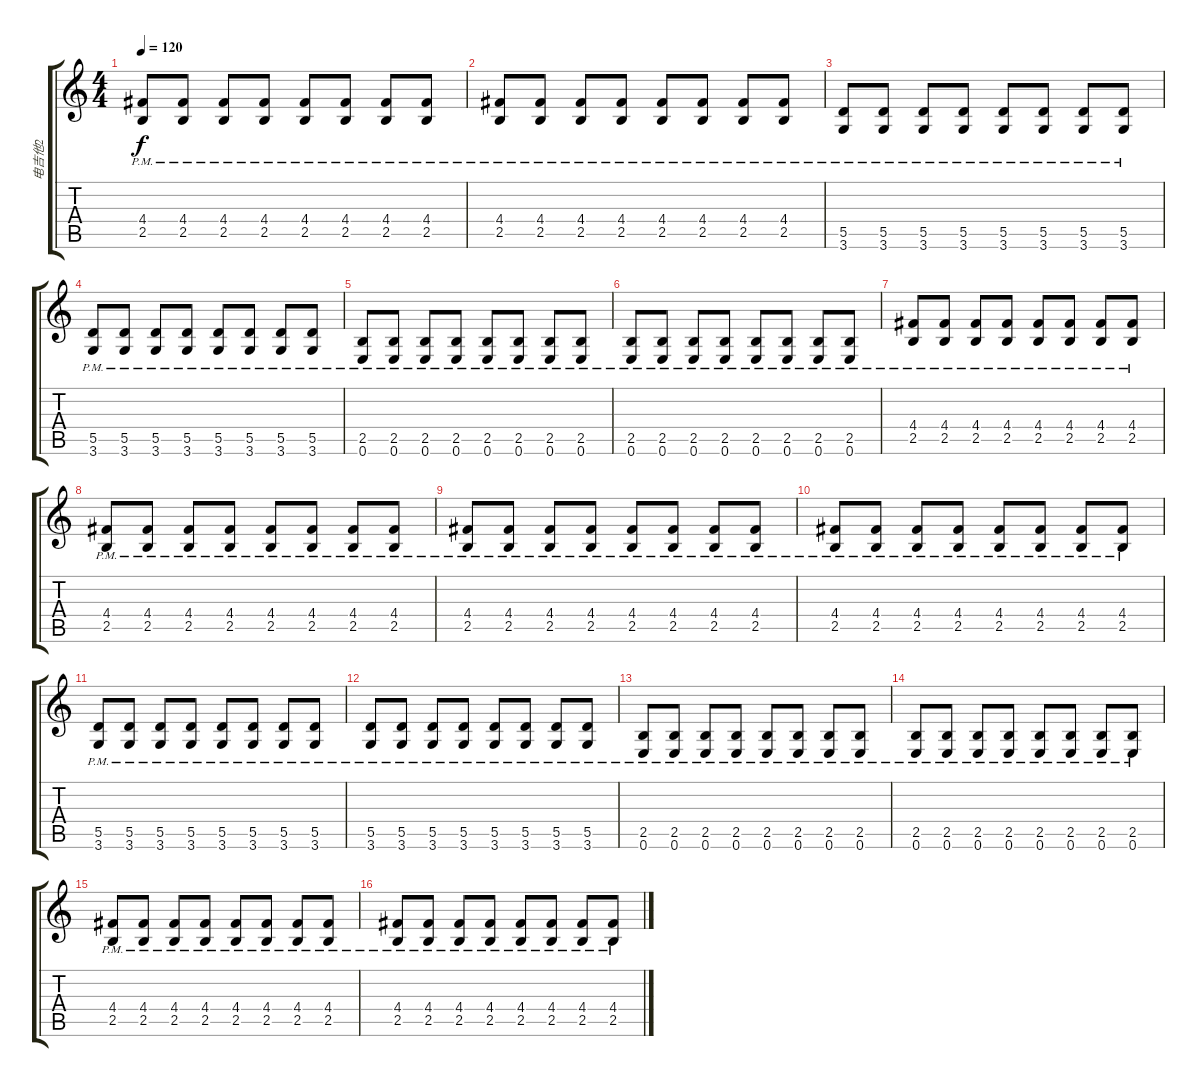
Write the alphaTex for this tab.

\track ("电吉他2" "电吉他2") {instrument distortionguitar}
\staff {score tabs}
\tuning (E4 B3 G3 D3 A2 E2) {hide}
\ts (4 4)
\tempo 120
\clef g2
\ks c
(4.4{pm} 2.5{pm}).8{dy f} (4.4{pm} 2.5{pm}).8 (4.4{pm} 2.5{pm}).8 (4.4{pm} 2.5{pm}).8 (4.4{pm} 2.5{pm}).8 (4.4{pm} 2.5{pm}).8 (4.4{pm} 2.5{pm}).8 (4.4{pm} 2.5{pm}).8 |
(4.4{pm} 2.5{pm}).8 (4.4{pm} 2.5{pm}).8 (4.4{pm} 2.5{pm}).8 (4.4{pm} 2.5{pm}).8 (4.4{pm} 2.5{pm}).8 (4.4{pm} 2.5{pm}).8 (4.4{pm} 2.5{pm}).8 (4.4{pm} 2.5{pm}).8 |
(5.5{pm} 3.6{pm}).8 (5.5{pm} 3.6{pm}).8 (5.5{pm} 3.6{pm}).8 (5.5{pm} 3.6{pm}).8 (5.5{pm} 3.6{pm}).8 (5.5{pm} 3.6{pm}).8 (5.5{pm} 3.6{pm}).8 (5.5{pm} 3.6{pm}).8 |
(5.5{pm} 3.6{pm}).8 (5.5{pm} 3.6{pm}).8 (5.5{pm} 3.6{pm}).8 (5.5{pm} 3.6{pm}).8 (5.5{pm} 3.6{pm}).8 (5.5{pm} 3.6{pm}).8 (5.5{pm} 3.6{pm}).8 (5.5{pm} 3.6{pm}).8 |
(2.5{pm} 0.6{pm}).8 (2.5{pm} 0.6{pm}).8 (2.5{pm} 0.6{pm}).8 (2.5{pm} 0.6{pm}).8 (2.5{pm} 0.6{pm}).8 (2.5{pm} 0.6{pm}).8 (2.5{pm} 0.6{pm}).8 (2.5{pm} 0.6{pm}).8 |
(2.5{pm} 0.6{pm}).8 (2.5{pm} 0.6{pm}).8 (2.5{pm} 0.6{pm}).8 (2.5{pm} 0.6{pm}).8 (2.5{pm} 0.6{pm}).8 (2.5{pm} 0.6{pm}).8 (2.5{pm} 0.6{pm}).8 (2.5{pm} 0.6{pm}).8 |
(4.4{pm} 2.5{pm}).8 (4.4{pm} 2.5{pm}).8 (4.4{pm} 2.5{pm}).8 (4.4{pm} 2.5{pm}).8 (4.4{pm} 2.5{pm}).8 (4.4{pm} 2.5{pm}).8 (4.4{pm} 2.5{pm}).8 (4.4{pm} 2.5{pm}).8 |
(4.4{pm} 2.5{pm}).8 (4.4{pm} 2.5{pm}).8 (4.4{pm} 2.5{pm}).8 (4.4{pm} 2.5{pm}).8 (4.4{pm} 2.5{pm}).8 (4.4{pm} 2.5{pm}).8 (4.4{pm} 2.5{pm}).8 (4.4{pm} 2.5{pm}).8 |
(4.4{pm} 2.5{pm}).8 (4.4{pm} 2.5{pm}).8 (4.4{pm} 2.5{pm}).8 (4.4{pm} 2.5{pm}).8 (4.4{pm} 2.5{pm}).8 (4.4{pm} 2.5{pm}).8 (4.4{pm} 2.5{pm}).8 (4.4{pm} 2.5{pm}).8 |
(4.4{pm} 2.5{pm}).8 (4.4{pm} 2.5{pm}).8 (4.4{pm} 2.5{pm}).8 (4.4{pm} 2.5{pm}).8 (4.4{pm} 2.5{pm}).8 (4.4{pm} 2.5{pm}).8 (4.4{pm} 2.5{pm}).8 (4.4{pm} 2.5{pm}).8 |
(5.5{pm} 3.6{pm}).8 (5.5{pm} 3.6{pm}).8 (5.5{pm} 3.6{pm}).8 (5.5{pm} 3.6{pm}).8 (5.5{pm} 3.6{pm}).8 (5.5{pm} 3.6{pm}).8 (5.5{pm} 3.6{pm}).8 (5.5{pm} 3.6{pm}).8 |
(5.5{pm} 3.6{pm}).8 (5.5{pm} 3.6{pm}).8 (5.5{pm} 3.6{pm}).8 (5.5{pm} 3.6{pm}).8 (5.5{pm} 3.6{pm}).8 (5.5{pm} 3.6{pm}).8 (5.5{pm} 3.6{pm}).8 (5.5{pm} 3.6{pm}).8 |
(2.5{pm} 0.6{pm}).8 (2.5{pm} 0.6{pm}).8 (2.5{pm} 0.6{pm}).8 (2.5{pm} 0.6{pm}).8 (2.5{pm} 0.6{pm}).8 (2.5{pm} 0.6{pm}).8 (2.5{pm} 0.6{pm}).8 (2.5{pm} 0.6{pm}).8 |
(2.5{pm} 0.6{pm}).8 (2.5{pm} 0.6{pm}).8 (2.5{pm} 0.6{pm}).8 (2.5{pm} 0.6{pm}).8 (2.5{pm} 0.6{pm}).8 (2.5{pm} 0.6{pm}).8 (2.5{pm} 0.6{pm}).8 (2.5{pm} 0.6{pm}).8 |
(4.4{pm} 2.5{pm}).8 (4.4{pm} 2.5{pm}).8 (4.4{pm} 2.5{pm}).8 (4.4{pm} 2.5{pm}).8 (4.4{pm} 2.5{pm}).8 (4.4{pm} 2.5{pm}).8 (4.4{pm} 2.5{pm}).8 (4.4{pm} 2.5{pm}).8 |
(4.4{pm} 2.5{pm}).8 (4.4{pm} 2.5{pm}).8 (4.4{pm} 2.5{pm}).8 (4.4{pm} 2.5{pm}).8 (4.4{pm} 2.5{pm}).8 (4.4{pm} 2.5{pm}).8 (4.4{pm} 2.5{pm}).8 (4.4{pm} 2.5{pm}).8
